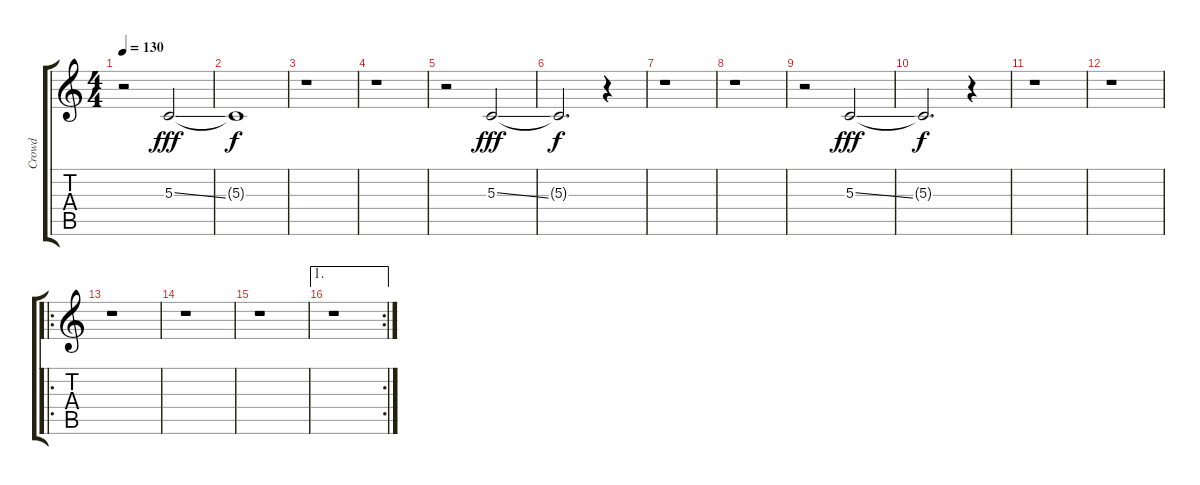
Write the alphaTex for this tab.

\track ("Crowd" "Crowd") {instrument applause}
\staff {score tabs}
\tuning (E4 B3 G3 D3 A2 E2) {hide}
\ts (4 4)
\tempo 130
\clef g2
\ks c
r.2{dy f volume 16} 5.3{ss}.2{dy fff volume 3} |
5.3{t}.1{dy f} |
r.1 |
r.1 |
r.2{volume 16} 5.3{ss}.2{dy fff volume 3} |
5.3{t}.2{d dy f} r.4 |
r.1 |
r.1 |
r.2{volume 16} 5.3{ss}.2{dy fff volume 3} |
5.3{t}.2{d dy f} r.4 |
r.1 |
r.1 |
\ro
r.1 |
r.1 |
r.1 |
\ae 1
\rc 2
r.1
